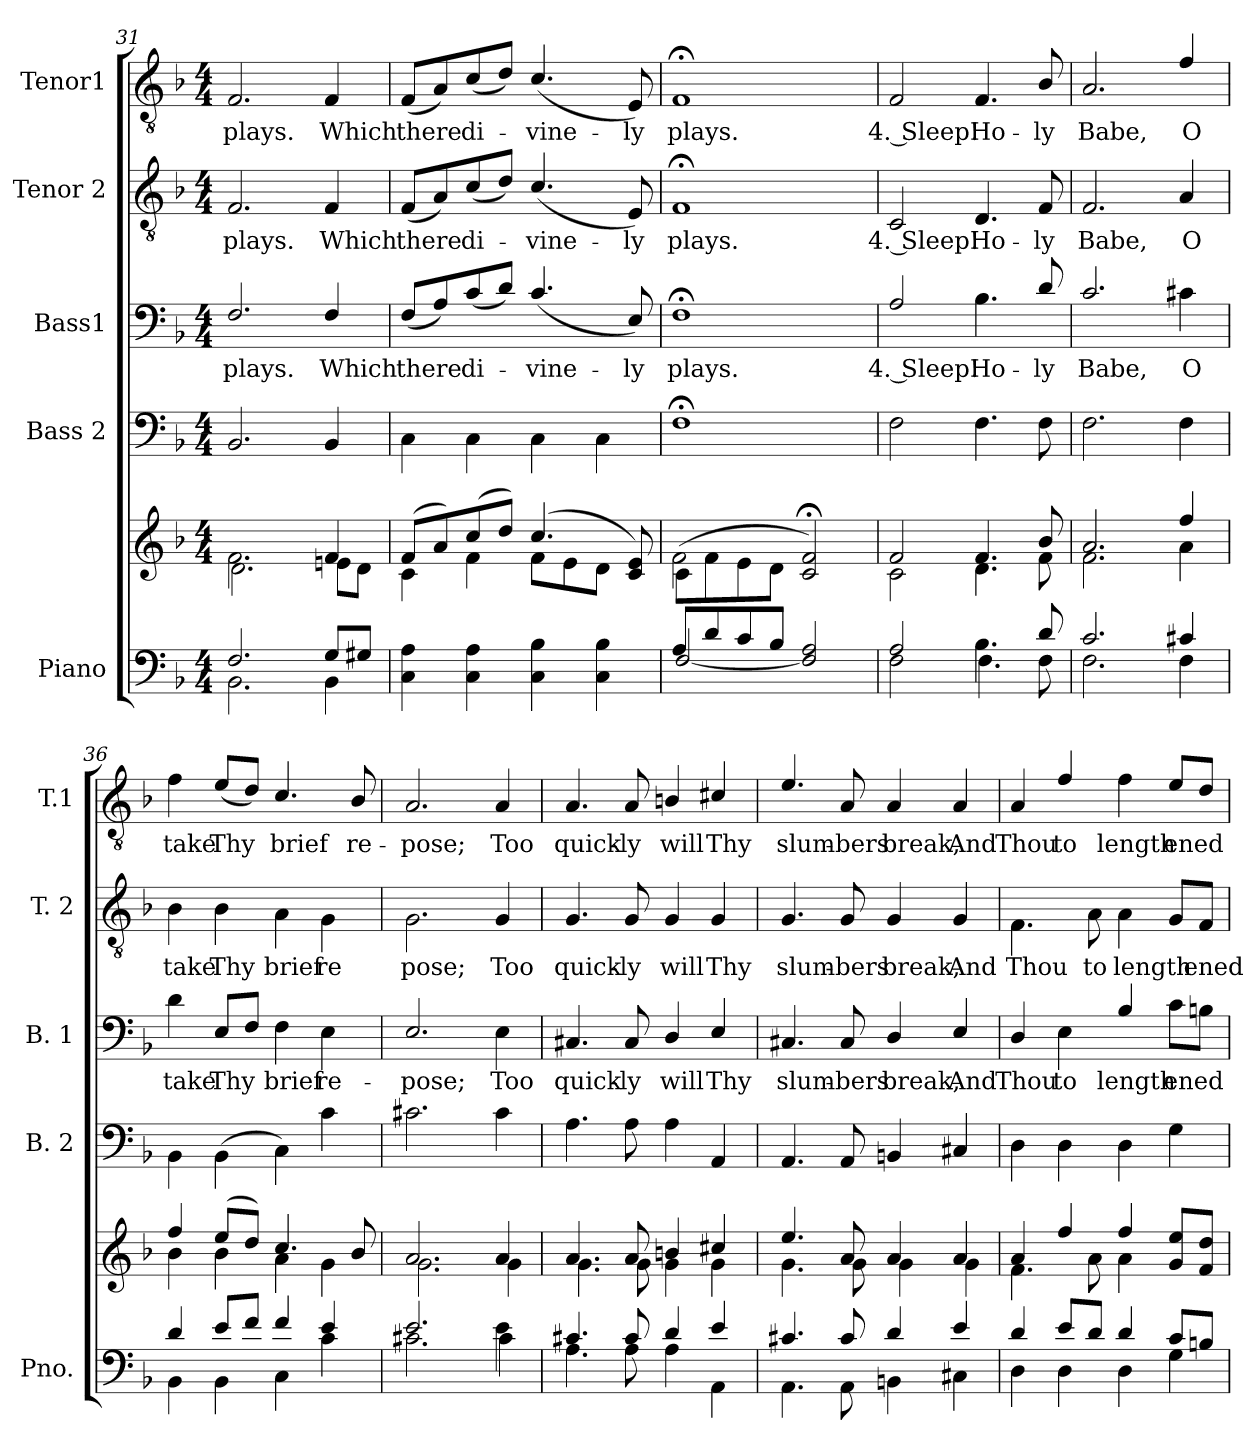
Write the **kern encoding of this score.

**kern	**kern	**kern	**kern	**text	**kern	**text	**kern	**text
*part5	*part5	*part4	*part3	*part3	*part2	*part2	*part1	*part1
*staff6	*staff5	*staff4	*staff3	*staff3	*staff2	*staff2	*staff1	*staff1
*I"Piano	*	*I"Bass 2	*I"Bass1	*	*I"Tenor 2	*	*I"Tenor1	*
*I'Pno.	*	*I'B. 2	*I'B. 1	*	*I'T. 2	*	*I'T.1	*
*clefF4	*clefG2	*clefF4	*clefF4	*	*clefGv2	*	*clefGv2	*
*k[b-]	*k[b-]	*k[b-]	*k[b-]	*	*k[b-]	*	*k[b-]	*
*M4/4	*M4/4	*M4/4	*M4/4	*	*M4/4	*	*M4/4	*
=31	=31	=31	=31	=31	=31	=31	=31	=31
*^	*^	*	*	*	*	*	*	*
!	!	!	!	!	!	!LO:LY:b	!	!LO:LY:b	!	!LO:LY:b
2.F/	2.BB-\	2.f\	2.d\	2.BB-/	2.F/	plays.	2.F/	plays.	2.F/	plays.
!	!	!	!	!	!	!LO:LY:b	!	!LO:LY:b	!	!LO:LY:b
8G/L	4BB-\	4f/	8en\L	4BB-/	4F/	Which	4F/	Which	4F/	Which
8G#X/J	.	.	8d\J	.	.	.	.	.	.	.
*v	*v	*	*	*	*	*	*	*	*	*
=32	=32	=32	=32	=32	=32	=32	=32	=32	=32
!	!	!	!	!	!LO:LY:b	!	!LO:LY:b	!	!LO:LY:b
4C\ 4A\	(8f/L	4c\	4C\	(8F/L	there	(8F/L	there	(8F/L	there
.	8a/)	.	.	8A/)	.	8A/)	.	8A/)	.
!	!	!	!	!	!LO:LY:b	!	!LO:LY:b	!	!LO:LY:b
4C\ 4A\	(8cc/	4f\	4C\	(8c/	di-	(8c/	di-	(8c/	di-
.	8dd/J)	.	.	8d/J)	.	8d/J)	.	8d/J)	.
!	!	!	!	!	!LO:LY:b	!	!LO:LY:b	!	!LO:LY:b
4C\ 4B-\	(4.cc/	8f\L	4C\	(4.c/	-vine-	(4.c/	-vine-	(4.c/	-vine-
.	.	8e\	.	.	.	.	.	.	.
4C\ 4B-\	.	8d\J	4C\	.	.	.	.	.	.
!	!	!	!	!	!LO:LY:b	!	!LO:LY:b	!	!LO:LY:b
.	8c/ 8e/)	8ryy	.	8E/)	-ly	8E/)	-ly	8E/)	-ly
=33	=33	=33	=33	=33	=33	=33	=33	=33	=33
*^	*	*	*	*	*	*	*	*	*
!	!	!	!	!	!	!LO:LY:b	!	!LO:LY:b	!	!LO:LY:b
8A/L	[2F/	(2f\	8c\L	1F;<	1F;<	plays.	1F;<	plays.	1F;<	plays.
8d/	.	.	8f\	.	.	.	.	.	.	.
8c/	.	.	8e\	.	.	.	.	.	.	.
8B-/J	.	.	8d\J	.	.	.	.	.	.	.
2F/] 2A/	2ryy	2c/;< 2f/;<)	2ryy	.	.	.	.	.	.	.
!!LO:LB:g=z
=34	=34	=34	=34	=34	=34	=34	=34	=34	=34	=34
!	!	!	!	!	!	!LO:LY:b	!	!LO:LY:b	!	!LO:LY:b
2A/	2F\	2f/	2c\	2F\	2A/	4. Sleep!	2C/	4. Sleep!	2F/	4. Sleep!
!	!	!	!	!	!	!LO:LY:b	!	!LO:LY:b	!	!LO:LY:b
4.B-\	4.F\	4.f/	4.d\	4.F\	4.B-\	Ho-	4.D/	Ho-	4.F/	Ho-
!	!	!	!	!	!	!LO:LY:b	!	!LO:LY:b	!	!LO:LY:b
8d/	8F\	8b-/	8f\	8F\	8d/	-ly	8F/	-ly	8B-/	-ly
=35	=35	=35	=35	=35	=35	=35	=35	=35	=35	=35
!	!	!	!	!	!	!LO:LY:b	!	!LO:LY:b	!	!LO:LY:b
2.c/	2.F\	2.a/	2.f\	2.F\	2.c/	Babe,	2.F/	Babe,	2.A/	Babe,
!	!	!	!	!	!	!LO:LY:b	!	!LO:LY:b	!	!LO:LY:b
4c#X/	4F\	4ff/	4a\	4F\	4c#X\	O	4A/	O	4f/	O
=36	=36	=36	=36	=36	=36	=36	=36	=36	=36	=36
!	!	!	!	!	!	!LO:LY:b	!	!LO:LY:b	!	!LO:LY:b
4d/	4BB-\	4ff/	4b-\	4BB-\	4d\	take	4B-\	take	4f\	take
!	!	!	!	!	!	!LO:LY:b	!	!LO:LY:b	!	!LO:LY:b
8e/L	4BB-\	(8ee/L	4b-\	(4BB-\	8E/L	Thy	4B-\	Thy	(8e/L	Thy
8f/J	.	8dd/J)	.	.	8F/J	.	.	.	8d/J)	.
!	!	!	!	!	!	!LO:LY:b	!	!LO:LY:b	!	!LO:LY:b
4f/	4C\	4.cc/	4a\	4C\)	4F\	brief	4A\	brief	4.c/	brief
!	!	!	!	!	!	!LO:LY:b	!	!LO:LY:b	!	!
4e/	4c\	.	4g\	4c\	4E\	re-	4G\	re	.	.
!	!	!	!	!	!	!	!	!	!	!LO:LY:b
.	.	8b-/	.	.	.	.	.	.	8B-/	re-
=37	=37	=37	=37	=37	=37	=37	=37	=37	=37	=37
!	!	!	!	!	!	!LO:LY:b	!	!LO:LY:b	!	!LO:LY:b
2.e/	2.c#X\	2.a/	2.g\	2.c#X\	2.E/	-pose;	2.G\	-pose;	2.A/	-pose;
!	!	!	!	!	!	!LO:LY:b	!	!LO:LY:b	!	!LO:LY:b
4e\	4c#\	4a/	4g\	4c#\	4E\	Too	4G/	Too	4A/	Too
=38	=38	=38	=38	=38	=38	=38	=38	=38	=38	=38
!	!	!	!	!	!	!LO:LY:b	!	!LO:LY:b	!	!LO:LY:b
4.c#X/	4.A\	4.a/	4.g\	4.A\	4.C#X/	quick-	4.G/	quick-	4.A/	quick-
!	!	!	!	!	!	!LO:LY:b	!	!LO:LY:b	!	!LO:LY:b
8c#/	8A\	8a/	8g\	8A\	8C#/	-ly	8G/	-ly	8A/	-ly
!	!	!	!	!	!	!LO:LY:b	!	!LO:LY:b	!	!LO:LY:b
4d/	4A\	4bn/	4g\	4A\	4D/	will	4G/	will	4Bn/	will
!	!	!	!	!	!	!LO:LY:b	!	!LO:LY:b	!	!LO:LY:b
4e/	4AA\	4cc#X/	4g\	4AA/	4E/	-Thy	4G/	-Thy	4c#X/	-Thy
=39	=39	=39	=39	=39	=39	=39	=39	=39	=39	=39
!	!	!	!	!	!	!LO:LY:b	!	!LO:LY:b	!	!LO:LY:b
4.c#X/	4.AA\	4.ee/	4.g\	4.AA/	4.C#X/	slum-	4.G/	slum-	4.e/	slum-
!	!	!	!	!	!	!LO:LY:b	!	!LO:LY:b	!	!LO:LY:b
8c#/	8AA\	8a/	8g\	8AA/	8C#/	-bers	8G/	-bers	8A/	-bers
!	!	!	!	!	!	!LO:LY:b	!	!LO:LY:b	!	!LO:LY:b
4d/	4BBn\	4a/	4g\	4BBn/	4D/	break,	4G/	break,	4A/	break,
!	!	!	!	!	!	!LO:LY:b	!	!LO:LY:b	!	!LO:LY:b
4e/	4C#X\	4a/	4g\	4C#X/	4E/	And	4G/	And	4A/	And
!!LO:PB:g=z
=40	=40	=40	=40	=40	=40	=40	=40	=40	=40	=40
!	!	!	!	!	!	!LO:LY:b	!	!LO:LY:b	!	!LO:LY:b
4d/	4D\	4a/	4.f\	4D\	4D/	-Thou	4.F\	-Thou	4A/	-Thou
!	!	!	!	!	!	!LO:LY:b	!	!	!	!LO:LY:b
8e/L	4D\	4ff/	.	4D\	4E\	to	.	.	4f/	to
!	!	!	!	!	!	!	!	!LO:LY:b	!	!
8d/J	.	.	8a\	.	.	.	8A\	to	.	.
!	!	!	!	!	!	!LO:LY:b	!	!LO:LY:b	!	!LO:LY:b
4d/	4D\	4ff/	4a\	4D\	4B-/	length	4A\	length	4f\	length
!	!	!	!	!	!	!LO:LY:b	!	!	!	!LO:LY:b
8c/L	4G\	8g/ 8ee/L	4ryy	4G\	8c\L	-ened	8G/L	.	8e/L	-ened
!	!	!	!	!	!	!	!	!LO:LY:b	!	!
8Bn/J	.	8f/ 8dd/J	.	.	8Bn\J	.	8F/J	-ened	8d/J	.
*v	*v	*	*	*	*	*	*	*	*	*
*	*v	*v	*	*	*	*	*	*	*
=	=	=	=	=	=	=	=	=
*-	*-	*-	*-	*-	*-	*-	*-	*-
